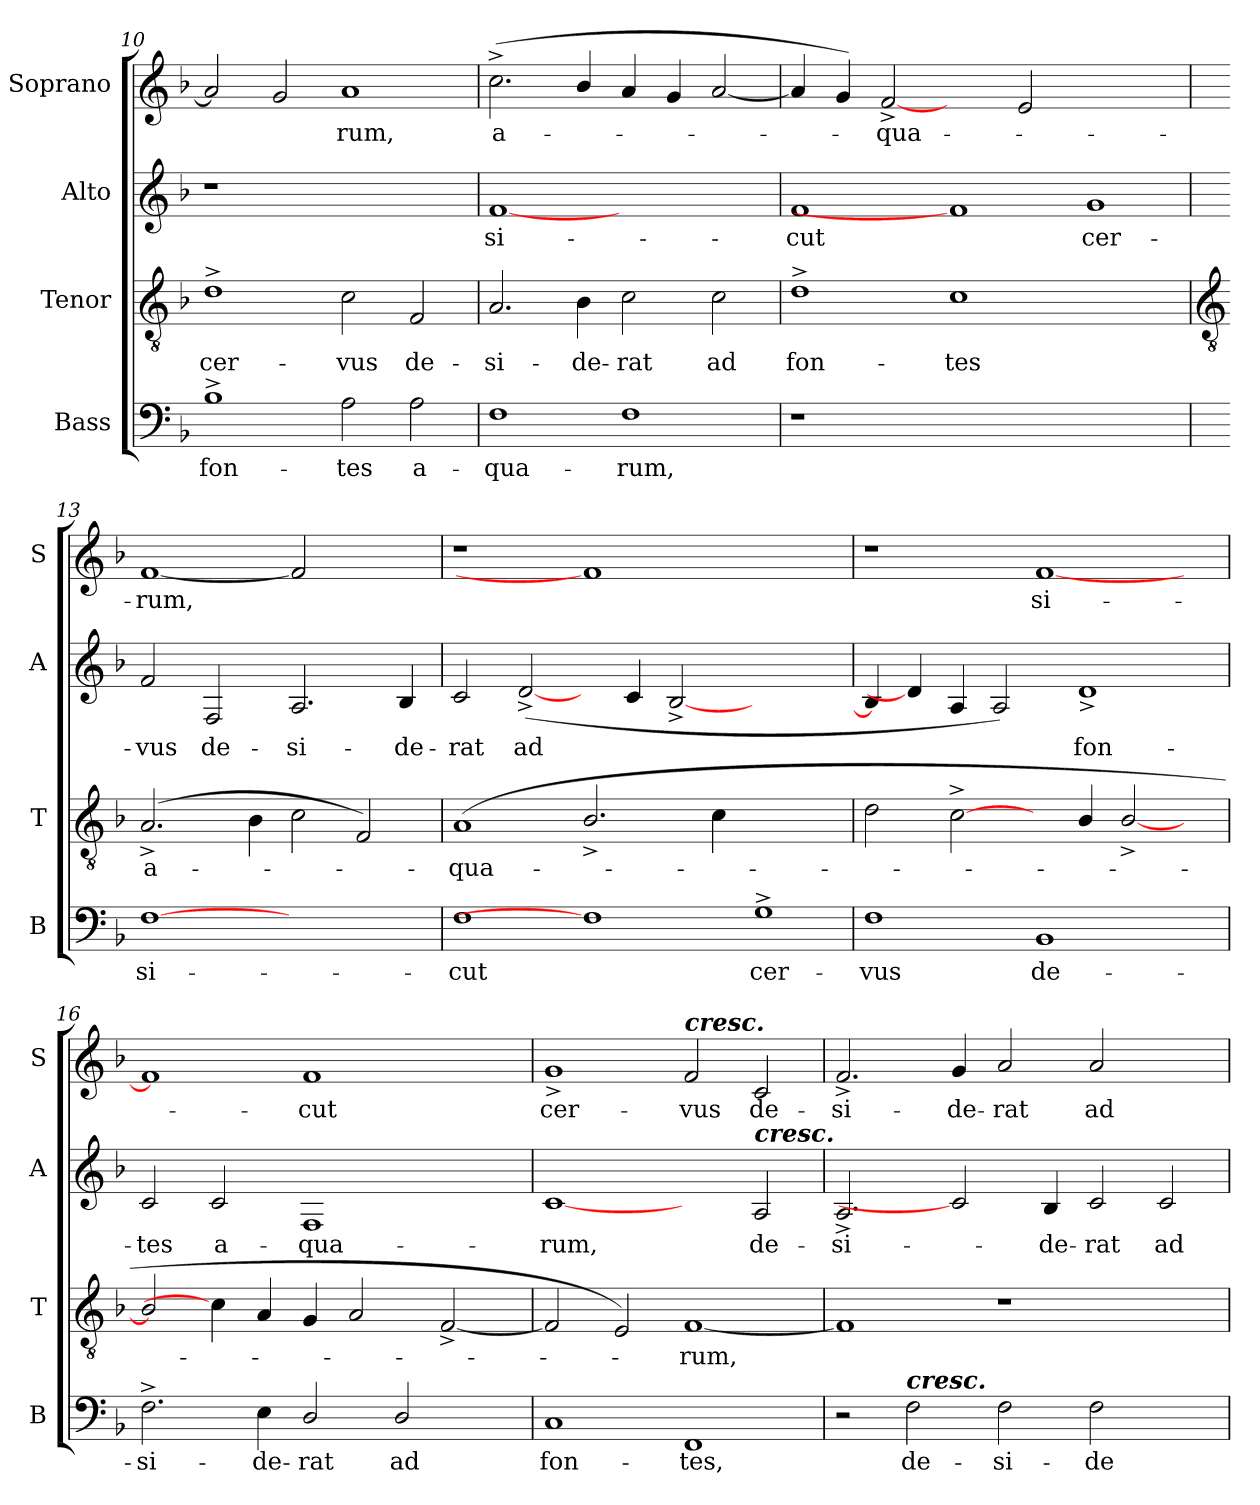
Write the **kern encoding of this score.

**kern	**text	**kern	**text	**kern	**text	**kern	**text
*part4	*part4	*part3	*part3	*part2	*part2	*part1	*part1
*staff4	*staff4	*staff3	*staff3	*staff2	*staff2	*staff1	*staff1
*I"Bass	*	*I"Tenor	*	*I"Alto	*	*I"Soprano	*
*I'B	*	*I'T	*	*I'A	*	*I'S	*
*clefF4	*	*clefGv2	*	*clefG2	*	*clefG2	*
*k[b-]	*	*k[b-]	*	*k[b-]	*	*k[b-]	*
*F:	*	*F:	*	*F:	*	*F:	*
=10	=10	=10	=10	=10	=10	=10	=10
!	!LO:LY:b	!	!LO:LY:b	!	!	!	!
1B-^	fon-	1d^	cer-	1r	.	2a/]	.
.	.	.	.	.	.	2g/	.
!	!LO:LY:b	!	!LO:LY:b	!	!	!	!LO:LY:b
2A\	-tes	2c\	-vus	1ryy	.	1a	rum,
!	!LO:LY:b	!	!LO:LY:b	!	!	!	!
2A\	a-	2F/	de-	.	.	.	.
!!LO:PB:g=z
=11	=11	=11	=11	=11	=11	=11	=11
!	!LO:LY:b	!	!LO:LY:b	!	!LO:LY:b	!	!LO:LY:b
1F	-qua-	2.A/	-si-	[1f	si-	(<2.cc^\	a-
!	!	!	!LO:LY:b	!	!	!	!
.	.	4B-\	-de-	.	.	4b-/	.
!	!LO:LY:b	!	!LO:LY:b	!	!	!	!
1F	-rum,	2c\	-rat	1ryy	.	4a/	.
.	.	.	.	.	.	4g/	.
!	!	!	!LO:LY:b	!	!	!	!
.	.	2c\	ad	.	.	[2a/	.
=12	=12	=12	=12	=12	=12	=12	=12
!	!	!	!LO:LY:b	!	!LO:LY:b	!	!
1r	.	1d^	fon-	1f	-cut	4a/]	.
.	.	.	.	.	.	4g/)	.
!	!	!	!	!	!	!	!LO:LY:b
.	.	.	.	.	.	[2f^	qua-
!	!	!	!LO:LY:b	!	!	!	!
0ryy	.	1c	-tes	1f]	.	2ryy	.
.	.	.	.	.	.	2e/	.
!	!	!	!	!	!LO:LY:b	!	!
.	.	1ryy	.	1g	cer-	1ryy	.
=13	=13	=13	=13	=13	=13	=13	=13
*	*	*clefGv2	*	*	*	*	*
!	!LO:LY:b	!	!LO:LY:b	!	!LO:LY:b	!	!LO:LY:b
[1F	si-	(>2.A^/	a-	2f/	-vus	[1f	rum,
!	!	!	!	!	!LO:LY:b	!	!
.	.	.	.	2F/	de-	.	.
.	.	4B-\	.	.	.	.	.
!	!	!	!	!	!LO:LY:b	!	!
1ryy	.	2c\	.	2.A/	-si-	2f]	.
.	.	2F/)	.	.	.	2ryy	.
!	!	!	!	!	!LO:LY:b	!	!
.	.	.	.	4B-/	-de-	.	.
=14	=14	=14	=14	=14	=14	=14	=14
!	!LO:LY:b	!	!LO:LY:b	!	!LO:LY:b	!	!
1F	-cut	(<1A	qua-	2c/	-rat	1r	.
!	!	!	!	!	!LO:LY:b	!	!
.	.	.	.	(<[2d^/	ad	.	.
1F]	.	2.B-^/	.	4ryy	.	1f]	.
.	.	.	.	4c/	.	.	.
.	.	.	.	[2B-^/	.	.	.
.	.	4c\	.	.	.	.	.
!	!LO:LY:b	!	!	!	!	!	!
1G^	cer-	1ryy	.	1ryy	.	1ryy	.
=15	=15	=15	=15	=15	=15	=15	=15
!	!LO:LY:b	!	!	!	!	!	!
1F	-vus	2d\	.	4B-/]	.	1r	.
.	.	.	.	4d/]	.	.	.
.	.	[2c^\	.	4A/	.	.	.
.	.	.	.	2A/)	.	.	.
!	!LO:LY:b	!	!	!	!	!	!LO:LY:b
1BB-	de-	4ryy	.	.	.	[1f	si-
!	!	!	!	!	!LO:LY:b	!	!
.	.	4B-/	.	1d^	fon-	.	.
.	.	[2B-^/	.	.	.	.	.
4ryy	.	4ryy	.	.	.	4ryy	.
!!LO:LB:g=z
=16	=16	=16	=16	=16	=16	=16	=16
!	!LO:LY:b	!	!	!	!LO:LY:b	!	!
2.F^\	-si-	2B-/]	.	2c/	-tes	1f]	.
!	!	!	!	!	!LO:LY:b	!	!
.	.	4c\]	.	2c/	a-	.	.
!	!LO:LY:b	!	!	!	!	!	!
4E\	-de-	4A/	.	.	.	.	.
!	!LO:LY:b	!	!	!	!LO:LY:b	!	!LO:LY:b
2D/	-rat	4G/	.	1F	-qua-	1f	-cut
.	.	2A/	.	.	.	.	.
!	!LO:LY:b	!	!	!	!	!	!
2D/	ad	.	.	.	.	.	.
.	.	[2F^/	.	.	.	.	.
4ryy	.	.	.	4ryy	.	4ryy	.
=17	=17	=17	=17	=17	=17	=17	=17
!	!LO:LY:b	!	!	!	!LO:LY:b	!	!LO:LY:b
1C	fon-	2F/]	.	[1c	-rum,	1g^	cer-
.	.	2E/)	.	.	.	.	.
!	!	!	!	!	!	!LO:TX:a:Bi:t=cresc.	!
!	!LO:LY:b	!	!LO:LY:b	!	!	!	!LO:LY:b
1FF	-tes,	[1F	rum,	2ryy	.	2f/	-vus
!	!	!	!	!LO:TX:a:Bi:t=cresc.	!	!	!
!	!	!	!	!	!LO:LY:b	!	!LO:LY:b
.	.	.	.	2A/	de-	2c/	de-
=18	=18	=18	=18	=18	=18	=18	=18
!	!	!	!	!	!LO:LY:b	!	!LO:LY:b
2r	.	1F]	.	2.A^/	-si-	2.f^/	-si-
!LO:TX:a:Bi:t=cresc.	!	!	!	!	!	!	!
!	!LO:LY:b	!	!	!	!	!	!
2F\	de-	.	.	.	.	.	.
!	!	!	!	!	!	!	!LO:LY:b
.	.	.	.	2c]	.	4g/	-de-
!	!LO:LY:b	!	!	!	!	!	!LO:LY:b
2F\	-si-	1r	.	.	.	2a/	-rat
!	!	!	!	!	!LO:LY:b	!	!
.	.	.	.	4B-/	-de-	.	.
!	!LO:LY:b	!	!	!	!LO:LY:b	!	!LO:LY:b
2F\	-de-	.	.	2c/	-rat	2a/	ad
!	!	!	!	!	!LO:LY:b	!	!
2ryy	.	2ryy	.	2c/	ad	2ryy	.
=	=	=	=	=	=	=	=
*-	*-	*-	*-	*-	*-	*-	*-
